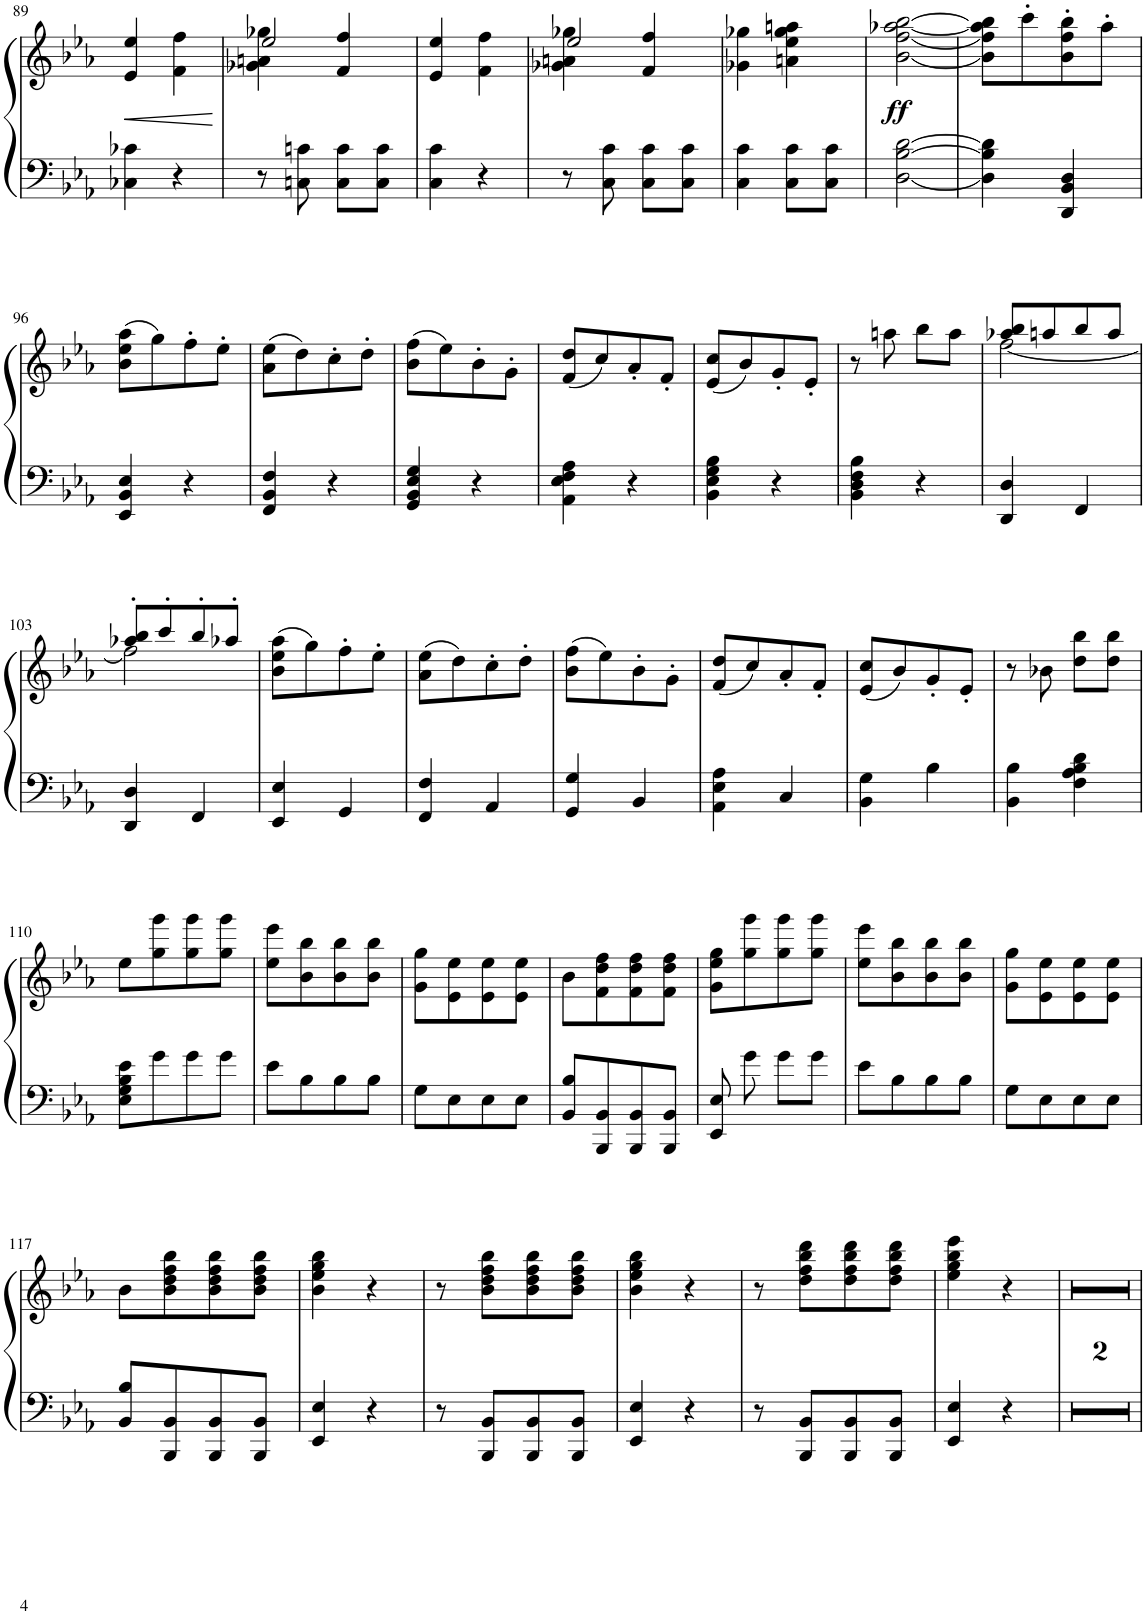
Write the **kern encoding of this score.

**kern	**kern	**dynam
*part1	*part1	*part1
*staff2	*staff1	*staff1/2
*I"Piano	*	*
*I'Pno	*	*
!!LO:PB:g=z
*clefF4	*clefG2	*
*k[b-e-a-]	*k[b-e-a-]	*
*M2/4	*M2/4	*
=89	=89	=89
!	!	!LO:HP:b
4C-X\ 4c-X\	4e-/ 4ee-/	<
4r	4f\ 4ff\	.
.	.	[
=90	=90	=90
*	*^	*
8r	4g-X\ 4an\ 4gg-X\	2ee-/	.
8Cn\ 8cn\	.	.	.
8C\ 8c\L	4f/ 4ff/	.	.
8C\ 8c\J	.	.	.
*	*v	*v	*
=91	=91	=91
4C\ 4c\	4e-/ 4ee-/	.
4r	4f\ 4ff\	.
=92	=92	=92
*	*^	*
8r	4g-X\ 4an\ 4gg-X\	2ee-/	.
8C\ 8c\	.	.	.
8C\ 8c\L	4f/ 4ff/	.	.
8C\ 8c\J	.	.	.
*	*v	*v	*
=93	=93	=93
4C\ 4c\	4g-X\ 4gg-X\	.
8C\ 8c\L	4an\ 4ee-\ 4gg-\ 4aan\	.
8C\ 8c\J	.	.
=94	=94	=94
!	!	!LO:DY:b
[2D\ [2B-\ [2d\	[2b-\ [2ff\ [2aa-X\ [2bb-\	ff
=95	=95	=95
4D\] 4B-\] 4d\]	8b-\] 8ff\] 8aa-\] 8bb-\]L	.
.	8ccc'\	.
4DD/ 4BB-/ 4D/	8b-\' 8ff\' 8bb-\'	.
.	8aa-'\J	.
!!LO:LB:g=z
=96	=96	=96
4EE-/ 4BB-/ 4E-/	(8b-\ 8ee-\ 8aa-\L	.
.	8gg\)	.
4r	8ff'\	.
.	8ee-'\J	.
=97	=97	=97
4FF/ 4BB-/ 4F/	(8a-\ 8ee-\L	.
.	8dd\)	.
4r	8cc'\	.
.	8dd'\J	.
=98	=98	=98
4GG/ 4BB-/ 4E-/ 4G/	(8b-\ 8ff\L	.
.	8ee-\)	.
4r	8b-'\	.
.	8g'\J	.
=99	=99	=99
4AA-\ 4E-\ 4F\ 4A-\	(8f/ 8dd/L	.
.	8cc/)	.
4r	8a-'/	.
.	8f'/J	.
=100	=100	=100
4BB-\ 4E-\ 4G\ 4B-\	(8e-/ 8cc/L	.
.	8b-/)	.
4r	8g'/	.
.	8e-'/J	.
=101	=101	=101
4BB-\ 4D\ 4F\ 4B-\	8r	.
.	8aan\	.
4r	8bb-\L	.
.	8aa\J	.
=102	=102	=102
*	*^	*
4DD/ 4D/	8aa-X/ 8bb-/L	[2ff\	.
.	8aan/	.	.
4FF^/	8bb-/	.	.
.	8aa/J	.	.
!!LO:LB:g=z	!!
=103	=103	=103	=103
4DD/ 4D/	8aa-X/' 8bb-/'L	2ff\]	.
.	8ccc'/	.	.
4FF^/	8bb-'/	.	.
.	8aa-X'/J	.	.
*	*v	*v	*
=104	=104	=104
4EE-/ 4E-/	(8b-\ 8ee-\ 8aa-\L	.
.	8gg\)	.
4GG/	8ff'\	.
.	8ee-'\J	.
=105	=105	=105
4FF/ 4F/	(8a-\ 8ee-\L	.
.	8dd\)	.
4AA-/	8cc'\	.
.	8dd'\J	.
=106	=106	=106
4GG/ 4G/	(8b-\ 8ff\L	.
.	8ee-\)	.
4BB-/	8b-'\	.
.	8g'\J	.
=107	=107	=107
4AA-\ 4E-\ 4A-\	(8f/ 8dd/L	.
.	8cc/)	.
4C/	8a-'/	.
.	8f'/J	.
=108	=108	=108
4BB-\ 4G\	(8e-/ 8cc/L	.
.	8b-/)	.
4B-\	8g'/	.
.	8e-'/J	.
=109	=109	=109
4BB-\ 4B-\	8r	.
.	8b-X\	.
4F\ 4A-\ 4B-\ 4d\	8dd\ 8bb-\L	.
.	8dd\ 8bb-\J	.
!!LO:LB:g=z
=110	=110	=110
8E-\ 8G\ 8B-\ 8e-\L	8ee-\L	.
8g\	8gg\ 8ggg\	.
8g\	8gg\ 8ggg\	.
8g\J	8gg\ 8ggg\J	.
=111	=111	=111
8e-\L	8ee-\ 8eee-\L	.
8B-\	8b-\ 8bb-\	.
8B-\	8b-\ 8bb-\	.
8B-\J	8b-\ 8bb-\J	.
=112	=112	=112
8G\L	8g\ 8gg\L	.
8E-\	8e-\ 8ee-\	.
8E-\	8e-\ 8ee-\	.
8E-\J	8e-\ 8ee-\J	.
=113	=113	=113
8BB-/ 8B-/L	8b-\L	.
8BBB-/ 8BB-/	8f\ 8dd\ 8ff\	.
8BBB-/ 8BB-/	8f\ 8dd\ 8ff\	.
8BBB-/ 8BB-/J	8f\ 8dd\ 8ff\J	.
=114	=114	=114
8EE-/ 8E-/	8g\ 8ee-\ 8gg\L	.
8g\	8gg\ 8ggg\	.
8g\L	8gg\ 8ggg\	.
8g\J	8gg\ 8ggg\J	.
=115	=115	=115
8e-\L	8ee-\ 8eee-\L	.
8B-\	8b-\ 8bb-\	.
8B-\	8b-\ 8bb-\	.
8B-\J	8b-\ 8bb-\J	.
=116	=116	=116
8G\L	8g\ 8gg\L	.
8E-\	8e-\ 8ee-\	.
8E-\	8e-\ 8ee-\	.
8E-\J	8e-\ 8ee-\J	.
!!LO:LB:g=z
=117	=117	=117
8BB-/ 8B-/L	8b-\L	.
8BBB-/ 8BB-/	8b-\ 8dd\ 8ff\ 8bb-\	.
8BBB-/ 8BB-/	8b-\ 8dd\ 8ff\ 8bb-\	.
8BBB-/ 8BB-/J	8b-\ 8dd\ 8ff\ 8bb-\J	.
=118	=118	=118
4EE-/ 4E-/	4b-\ 4ee-\ 4gg\ 4bb-\	.
4r	4r	.
=119	=119	=119
8r	8r	.
8BBB-/ 8BB-/L	8b-\ 8dd\ 8ff\ 8bb-\L	.
8BBB-/ 8BB-/	8b-\ 8dd\ 8ff\ 8bb-\	.
8BBB-/ 8BB-/J	8b-\ 8dd\ 8ff\ 8bb-\J	.
=120	=120	=120
4EE-/ 4E-/	4b-\ 4ee-\ 4gg\ 4bb-\	.
4r	4r	.
=121	=121	=121
8r	8r	.
8BBB-/ 8BB-/L	8dd\ 8ff\ 8bb-\ 8ddd\L	.
8BBB-/ 8BB-/	8dd\ 8ff\ 8bb-\ 8ddd\	.
8BBB-/ 8BB-/J	8dd\ 8ff\ 8bb-\ 8ddd\J	.
=122	=122	=122
4EE-/ 4E-/	4ee-\ 4gg\ 4bb-\ 4eee-\	.
4r	4r	.
=123	=123	=123
2r	2r	.
=	=	=
*-	*-	*-
